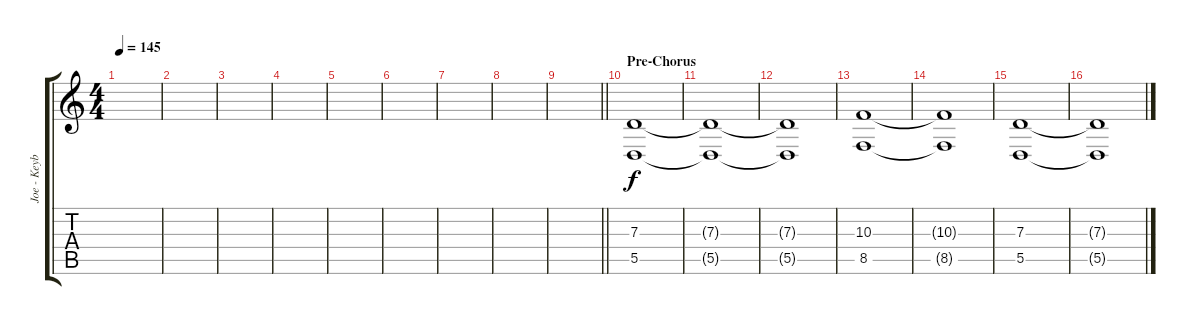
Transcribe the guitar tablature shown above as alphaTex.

\track ("Joe - Keyboards" "Joe - Keyb") {instrument lead3calliope}
\staff {score tabs}
\tuning (E4 B3 G3 D3 A2 E2) {hide}
\ts (4 4)
\tempo 145
\clef g2
\ks c
|
|
|
|
|
|
|
|
\barLineRight lightlight
|
\section ("" "Pre-Chorus")
(7.3 5.5).1 |
(7.3{t} 5.5{t}).1 |
(7.3{t} 5.5{t}).1 |
(10.3 8.5).1 |
(10.3{t} 8.5{t}).1 |
(7.3 5.5).1 |
(7.3{t} 5.5{t}).1
